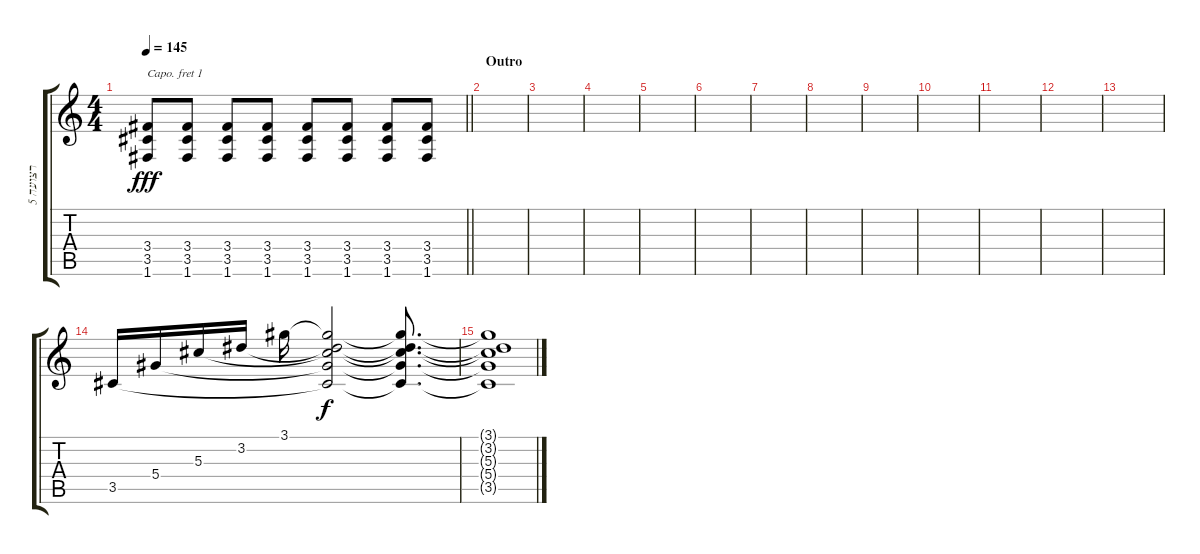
\track ("רצועה 5" "רצועה 5") {instrument distortionguitar}
\staff {score tabs}
\capo 1
\tuning (E4 B3 G3 D3 A2 E2) {hide}
\ts (4 4)
\tempo 145
\clef g2
\barLineRight lightlight
\ks c
(3.4 3.5 1.6).8{dy fff} (3.4 3.5 1.6).8 (3.4 3.5 1.6).8 (3.4 3.5 1.6).8 (3.4 3.5 1.6).8 (3.4 3.5 1.6).8 (3.4 3.5 1.6).8 (3.4 3.5 1.6).8 |
\section ("" "Outro")
|
|
|
|
|
|
|
|
|
|
|
|
3.5.16 5.4.16 5.3.16 3.2.16 3.1.16 (3.1{t} 3.2{t} 5.3{t} 5.4{t} 3.5{t}).2{dy f} (3.1{t} 3.2{t} 5.3{t} 5.4{t} 3.5{t}).8{d} |
(3.1{t} 3.2{t} 5.3{t} 5.4{t} 3.5{t}).1
